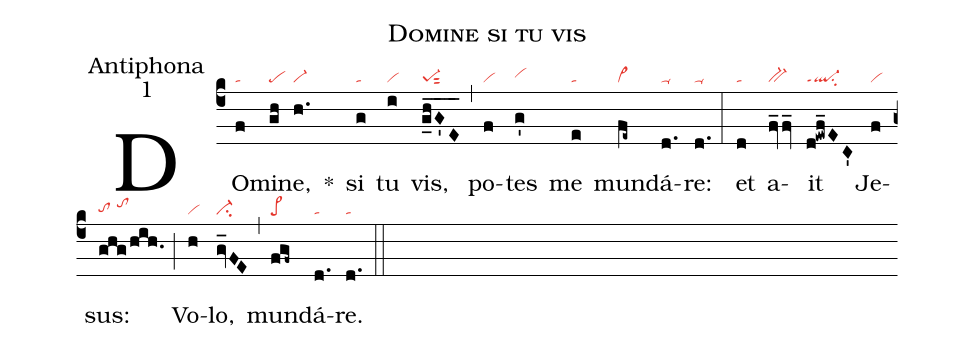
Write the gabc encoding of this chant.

name:Domine si tu vis;
office-part:Antiphona;
mode:1;
nabc-lines:1;
%%
(c4)
DO(f|ta)mi(gh|pe)ne,(h.|vi-) *()
si(g|ta) tu(i|vi) vis,(g_hG'E___|pe-1sut2) (,)
po(f|vi)tes(g'|vihh) me(e|ta) mun(fe~|vi>)dá(d.|ta-)re:(d.|ta-) (:)
et(d|ta) a(fv_2/fv_|bv-)it(d!ewf_EC'|ql-ppt1su2) Je(f|vi)sus:(ghg/hih.|tohg//tohi) (;)
Vo(h|vi)lo,(gv_FE|ci-) (,)
mun(fgf~|pe>)dá(d.|ta)re.(d.|ta) (::)
